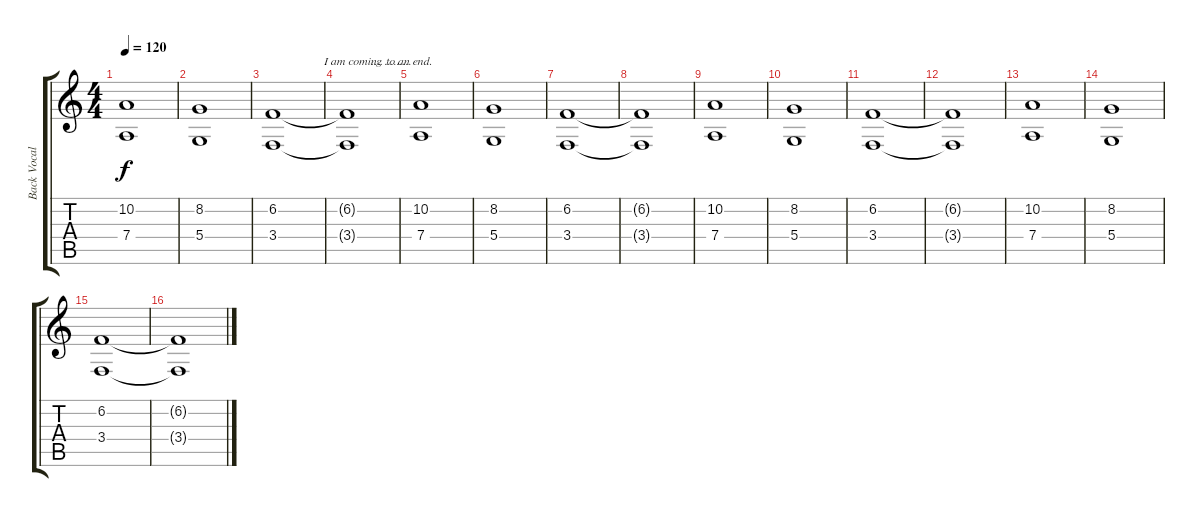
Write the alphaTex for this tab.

\track ("Back Vocals" "Back Vocal") {instrument choiraahs}
\staff {score tabs}
\tuning (E4 B3 G3 D3 A2 E2) {hide}
\ts (4 4)
\tempo 120
\clef g2
\ks c
(10.2 7.4).1{dy f} |
(8.2 5.4).1 |
(6.2 3.4).1{txt "                 I am coming ........."} |
(6.2{t} 3.4{t}).1{txt "        .... to an end."} |
(10.2 7.4).1 |
(8.2 5.4).1 |
(6.2 3.4).1 |
(6.2{t} 3.4{t}).1 |
(10.2 7.4).1 |
(8.2 5.4).1 |
(6.2 3.4).1 |
(6.2{t} 3.4{t}).1 |
(10.2 7.4).1 |
(8.2 5.4).1 |
(6.2 3.4).1 |
(6.2{t} 3.4{t}).1
